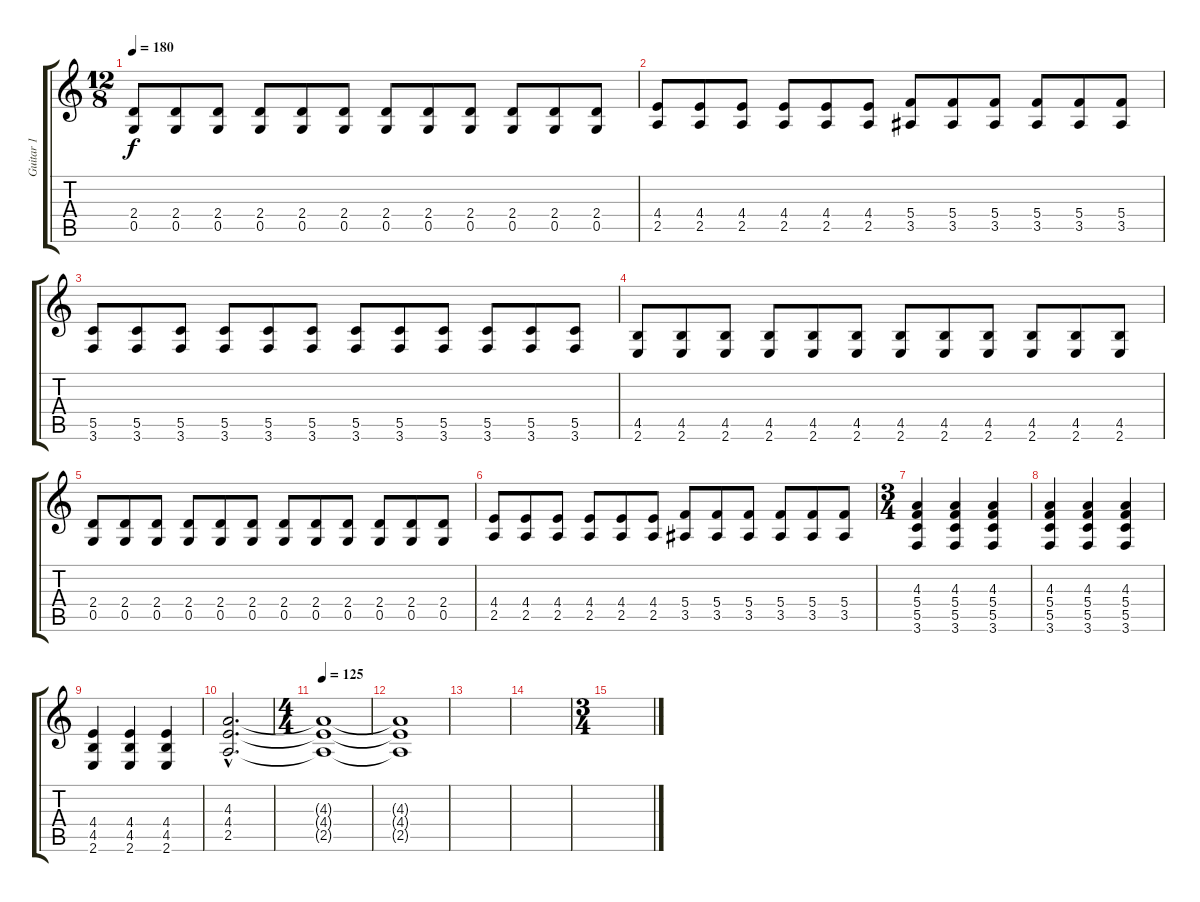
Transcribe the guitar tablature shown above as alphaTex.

\track ("Guitar 1" "Guitar 1") {instrument distortionguitar}
\staff {score tabs}
\tuning (D4 A3 F3 C3 G2 D2) {hide}
\ts (12 8)
\tempo 180
\clef g2
\ks c
(2.4 0.5).8{dy f} (2.4 0.5).8 (2.4 0.5).8 (2.4 0.5).8 (2.4 0.5).8 (2.4 0.5).8 (2.4 0.5).8 (2.4 0.5).8 (2.4 0.5).8 (2.4 0.5).8 (2.4 0.5).8 (2.4 0.5).8 |
(4.4 2.5).8 (4.4 2.5).8 (4.4 2.5).8 (4.4 2.5).8 (4.4 2.5).8 (4.4 2.5).8 (5.4 3.5).8 (5.4 3.5).8 (5.4 3.5).8 (5.4 3.5).8 (5.4 3.5).8 (5.4 3.5).8 |
(5.5 3.6).8 (5.5 3.6).8 (5.5 3.6).8 (5.5 3.6).8 (5.5 3.6).8 (5.5 3.6).8 (5.5 3.6).8 (5.5 3.6).8 (5.5 3.6).8 (5.5 3.6).8 (5.5 3.6).8 (5.5 3.6).8 |
(4.5 2.6).8 (4.5 2.6).8 (4.5 2.6).8 (4.5 2.6).8 (4.5 2.6).8 (4.5 2.6).8 (4.5 2.6).8 (4.5 2.6).8 (4.5 2.6).8 (4.5 2.6).8 (4.5 2.6).8 (4.5 2.6).8 |
(2.4 0.5).8 (2.4 0.5).8 (2.4 0.5).8 (2.4 0.5).8 (2.4 0.5).8 (2.4 0.5).8 (2.4 0.5).8 (2.4 0.5).8 (2.4 0.5).8 (2.4 0.5).8 (2.4 0.5).8 (2.4 0.5).8 |
(4.4 2.5).8 (4.4 2.5).8 (4.4 2.5).8 (4.4 2.5).8 (4.4 2.5).8 (4.4 2.5).8 (5.4 3.5).8 (5.4 3.5).8 (5.4 3.5).8 (5.4 3.5).8 (5.4 3.5).8 (5.4 3.5).8 |
\ts (3 4)
(4.3 5.4 5.5 3.6).4 (4.3 5.4 5.5 3.6).4 (4.3 5.4 5.5 3.6).4 |
(4.3 5.4 5.5 3.6).4 (4.3 5.4 5.5 3.6).4 (4.3 5.4 5.5 3.6).4 |
(4.4 4.5 2.6).4 (4.4 4.5 2.6).4 (4.4 4.5 2.6).4 |
(4.3{hac} 4.4{hac} 2.5{hac}).2{d} |
\ts (4 4)
\tempo 137
\tempo 125
(4.3{t} 4.4{t} 2.5{t}).1 |
(4.3{t} 4.4{t} 2.5{t}).1 |
|
|
\ts (3 4)
